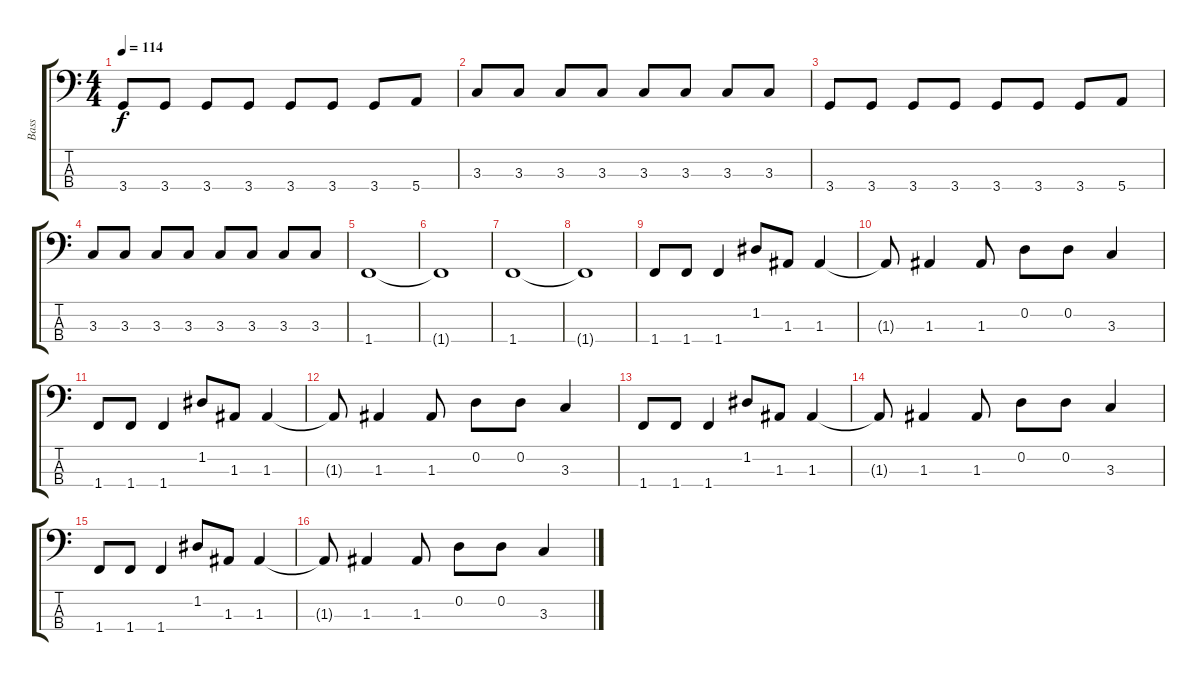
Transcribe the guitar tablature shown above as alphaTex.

\track ("Bass" "Bass") {instrument electricbassfinger}
\staff {score tabs}
\tuning (G2 D2 A1 E1) {hide}
\ts (4 4)
\tempo 114
\clef f4
\ks c
3.4.8{dy f} 3.4.8 3.4.8 3.4.8 3.4.8 3.4.8 3.4.8 5.4.8 |
3.3.8 3.3.8 3.3.8 3.3.8 3.3.8 3.3.8 3.3.8 3.3.8 |
3.4.8 3.4.8 3.4.8 3.4.8 3.4.8 3.4.8 3.4.8 5.4.8 |
3.3.8 3.3.8 3.3.8 3.3.8 3.3.8 3.3.8 3.3.8 3.3.8 |
1.4.1 |
1.4{t}.1 |
1.4.1 |
1.4{t}.1 |
1.4.8 1.4.8 1.4.4 1.2.8 1.3.8 1.3.4 |
1.3{t}.8 1.3.4 1.3.8 0.2.8 0.2.8 3.3.4 |
1.4.8 1.4.8 1.4.4 1.2.8 1.3.8 1.3.4 |
1.3{t}.8 1.3.4 1.3.8 0.2.8 0.2.8 3.3.4 |
1.4.8 1.4.8 1.4.4 1.2.8 1.3.8 1.3.4 |
1.3{t}.8 1.3.4 1.3.8 0.2.8 0.2.8 3.3.4 |
1.4.8 1.4.8 1.4.4 1.2.8 1.3.8 1.3.4 |
1.3{t}.8 1.3.4 1.3.8 0.2.8 0.2.8 3.3.4
